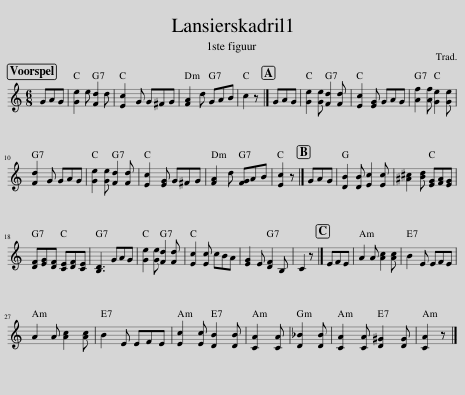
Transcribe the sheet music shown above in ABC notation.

X:1
L:1/8
M:6/8
I:linebreak $
K:C
V:1 treble
V:1
 GAG | [Ge]2 e [Fd]2 d | [Ec]2 G G^FG | [FA]2 d GAB | c2 z |] %5
 GAG | [Ge]2 [Ge] [Fd]2 [Fd] | [Ec]2 [EG] GAG | [Af]2 [Af] [Ge]2 [Ge] |$ [Fd]2 G GAG | %10
 [Ge]2 [Ge] [Fd]2 [Fd] | [Ec]2 [EG] G^FG | [FA]2 d [FG]AB | [Ec]2 z |] GAG | %15
 [DB]2 [DB] [Ec]2 [Ec] | [^A^c]2 [Bd] [EG][FA][EG] |$ [DF][EG][DF] [CE][DF][CE] | [B,D]3 GAG | [Ge]2 [Ge] [Fd]2 [Fd] | %20
 [Ec]2 [Ec] cBA | [EG]2 E [DF]2 B, | C2 z |] EFE | A2 A [Ac]2 [Ac] | %25
 B2 E EFE |$ A2 A [Ac]2 [Ac] | B2 E EFE | [Ec]2 [Ec] [DB]2 [DB] | [CA]2 [CA] | %30
 [D_B]2 [DB] | [CA]2 [CA] [D^G]2 [DG] | [CA]2 z |] %33
